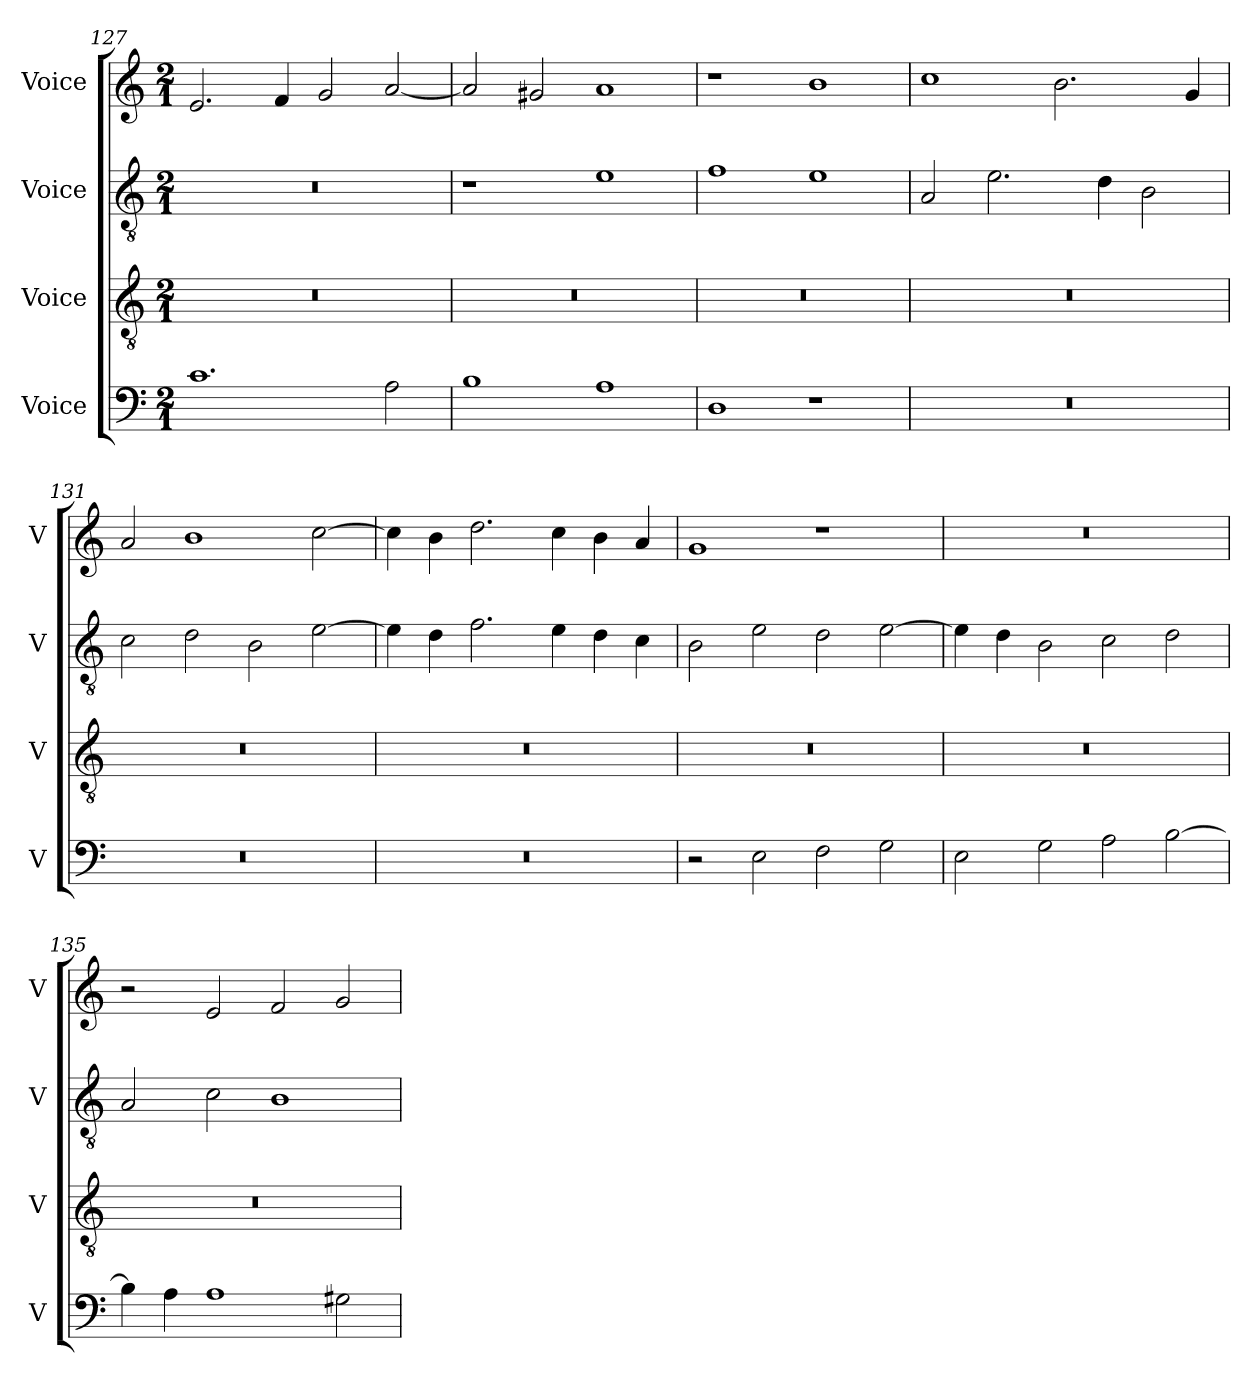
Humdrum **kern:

**kern	**kern	**kern	**kern
*part4	*part3	*part2	*part1
*staff4	*staff3	*staff2	*staff1
*I"Voice	*I"Voice	*I"Voice	*I"Voice
*I'V	*I'V	*I'V	*I'V
*clefF4	*clefGv2	*clefGv2	*clefG2
*k[]	*k[]	*k[]	*k[]
*M2/1	*M2/1	*M2/1	*M2/1
=127	=127	=127	=127
1.c	0r	0r	2.e/
.	.	.	4f/
.	.	.	2g/
2A\	.	.	[2a/
=128	=128	=128	=128
1B	0r	1r	2a/]
.	.	.	2g#X/
1A	.	1e	1a
=129	=129	=129	=129
1D	0r	1f	1r
1r	.	1e	1b
=130	=130	=130	=130
0r	0r	2A/	1cc
.	.	2.e\	.
.	.	.	2.b\
.	.	4d\	.
.	.	2B\	.
.	.	.	4g/
=131	=131	=131	=131
0r	0r	2c\	2a/
.	.	2d\	1b
.	.	2B\	.
.	.	[2e\	[2cc\
!!LO:PB:g=z
=132	=132	=132	=132
0r	0r	4e\]	4cc\]
.	.	4d\	4b\
.	.	2.f\	2.dd\
.	.	4e\	4cc\
.	.	4d\	4b\
.	.	4c\	4a/
=133	=133	=133	=133
2r	0r	2B\	1g
2E\	.	2e\	.
2F\	.	2d\	1r
2G\	.	[2e\	.
=134	=134	=134	=134
2E\	0r	4e\]	0r
.	.	4d\	.
2G\	.	2B\	.
2A\	.	2c\	.
[2B\	.	2d\	.
=135	=135	=135	=135
4B\]	0r	2A/	2r
4A\	.	.	.
1A	.	2c\	2e/
.	.	1B	2f/
2G#X\	.	.	2g/
=	=	=	=
*-	*-	*-	*-
